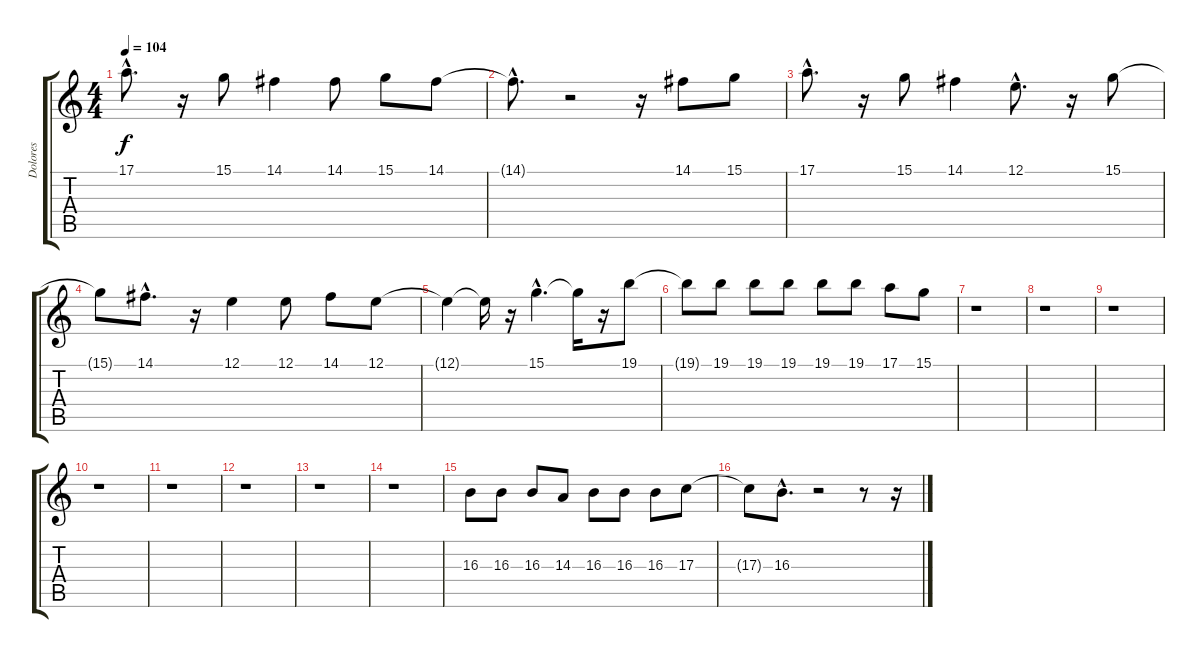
\track ("Dolores" "Dolores") {instrument pad3polysynth}
\staff {score tabs}
\tuning (E4 B3 G3 D3 A2 E2) {hide}
\ts (4 4)
\tempo 104
\clef g2
\ks c
17.1{hac}.8{d dy f} r.16 15.1.8 14.1.4 14.1.8 15.1.8 14.1.8 |
14.1{hac t}.8{d} r.2 r.16 14.1.8 15.1.8 |
17.1{hac}.8{d} r.16 15.1.8 14.1.4 12.1{hac}.8{d} r.16 15.1.8 |
15.1{t}.8 14.1{hac}.8{d} r.16 12.1.4 12.1.8 14.1.8 12.1.8 |
12.1{t}.4 12.1{t}.16 r.16 15.1{hac}.4{d} 15.1{t}.16 r.16 19.1.8 |
19.1{t}.8 19.1.8 19.1.8 19.1.8 19.1.8 19.1.8 17.1.8 15.1.8 |
r.1 |
r.1 |
r.1 |
r.1 |
r.1 |
r.1 |
r.1 |
r.1 |
16.3.8 16.3.8 16.3.8 14.3.8 16.3.8 16.3.8 16.3.8 17.3.8 |
17.3{t}.8 16.3{hac}.8{d} r.2 r.8 r.16
